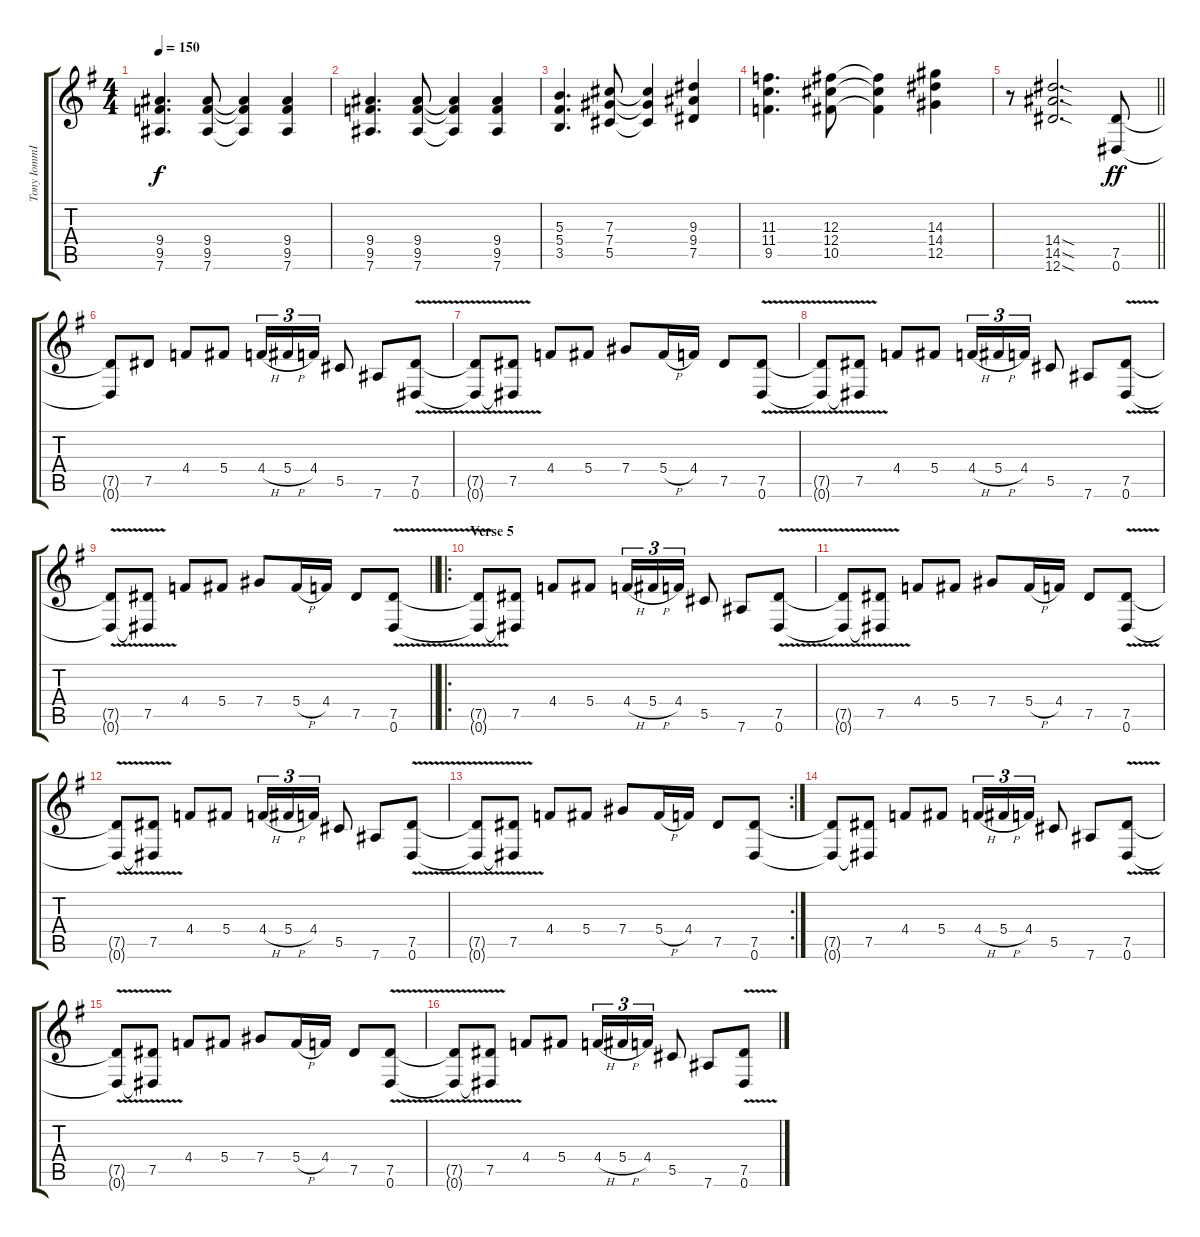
\track ("Tony IommI Electric (Rhythm)" "Tony IommI") {instrument distortionguitar}
\staff {score tabs}
\tuning (Eb4 Bb3 Gb3 Db3 Ab2 Eb2) {hide}
\ts (4 4)
\tempo 150
\clef g2
\ks g
(9.4 9.5 7.6).4{d dy f} (9.4 9.5 7.6).8 (9.4{t} 9.5{t} 7.6{t}).4 (9.4 9.5 7.6).4 |
(9.4 9.5 7.6).4{d} (9.4 9.5 7.6).8 (9.4{t} 9.5{t} 7.6{t}).4 (9.4 9.5 7.6).4 |
(5.3 5.4 3.5).4{d} (7.3 7.4 5.5).8 (7.3{t} 7.4{t} 5.5{t}).4 (9.3 9.4 7.5).4 |
(11.3 11.4 9.5).4{d} (12.3 12.4 10.5).8 (12.3{t} 12.4{t} 10.5{t}).4 (14.3 14.4 12.5).4 |
\barLineRight lightlight
r.8 (14.4{sod} 14.5{sod} 12.6{sod}).2{d} (7.5 0.6).8{dy ff} |
(7.5{t} 0.6{t}).8 7.5.8 4.4.8 5.4.8 4.4{h}.16{tu (3 2)} 5.4{h}.16{tu (3 2)} 4.4.16{tu (3 2)} 5.5.8 7.6.8 (7.5{v} 0.6{v}).8 |
(7.5{v t} 0.6{v t}).8 (7.5 0.6{t}).8 4.4.8 5.4.8 7.4.8 5.4{h}.16 4.4.16 7.5.8 (7.5{v} 0.6{v}).8 |
(7.5{v t} 0.6{v t}).8 (7.5 0.6{t}).8 4.4.8 5.4.8 4.4{h}.16{tu (3 2)} 5.4{h}.16{tu (3 2)} 4.4.16{tu (3 2)} 5.5.8 7.6.8 (7.5{v} 0.6{v}).8 |
\barLineRight lightlight
(7.5{v t} 0.6{v t}).8 (7.5 0.6{t}).8 4.4.8 5.4.8 7.4.8 5.4{h}.16 4.4.16 7.5.8 (7.5{v} 0.6{v}).8 |
\ro
\section ("" "Verse 5")
(7.5{t} 0.6{t}).8 (7.5 0.6{t}).8 4.4.8 5.4.8 4.4{h}.16{tu (3 2)} 5.4{h}.16{tu (3 2)} 4.4.16{tu (3 2)} 5.5.8 7.6.8 (7.5{v} 0.6{v}).8 |
(7.5{v t} 0.6{v t}).8 (7.5 0.6{t}).8 4.4.8 5.4.8 7.4.8 5.4{h}.16 4.4.16 7.5.8 (7.5{v} 0.6{v}).8 |
(7.5{v t} 0.6{v t}).8 (7.5 0.6{t}).8 4.4.8 5.4.8 4.4{h}.16{tu (3 2)} 5.4{h}.16{tu (3 2)} 4.4.16{tu (3 2)} 5.5.8 7.6.8 (7.5{v} 0.6{v}).8 |
\rc 2
(7.5{v t} 0.6{v t}).8 (7.5 0.6{t}).8 4.4.8 5.4.8 7.4.8 5.4{h}.16 4.4.16 7.5.8 (7.5 0.6).8 |
(7.5{t} 0.6{t}).8 (7.5 0.6{t}).8 4.4.8 5.4.8 4.4{h}.16{tu (3 2)} 5.4{h}.16{tu (3 2)} 4.4.16{tu (3 2)} 5.5.8 7.6.8 (7.5{v} 0.6{v}).8 |
(7.5{v t} 0.6{v t}).8 (7.5 0.6{t}).8 4.4.8 5.4.8 7.4.8 5.4{h}.16 4.4.16 7.5.8 (7.5{v} 0.6{v}).8 |
(7.5{v t} 0.6{v t}).8 (7.5 0.6{t}).8 4.4.8 5.4.8 4.4{h}.16{tu (3 2)} 5.4{h}.16{tu (3 2)} 4.4.16{tu (3 2)} 5.5.8 7.6.8 (7.5{v} 0.6{v}).8
